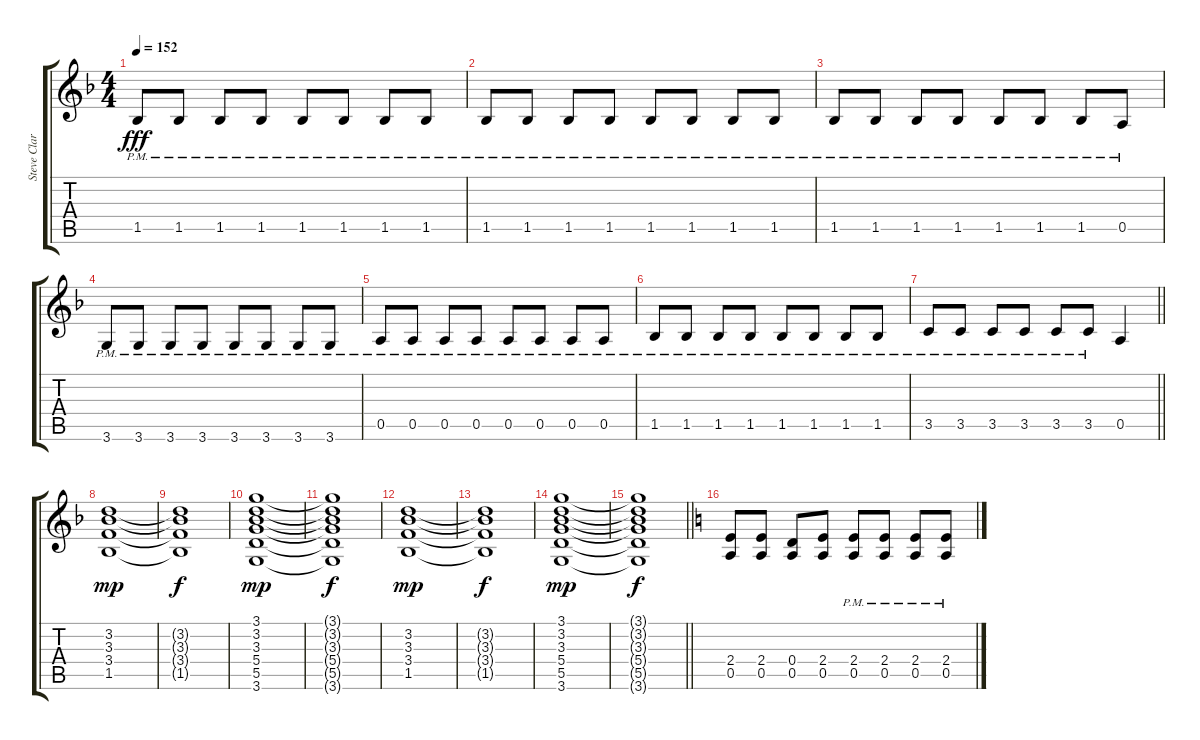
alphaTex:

\track ("Steve Clark" "Steve Clar") {instrument distortionguitar}
\staff {score tabs}
\tuning (E4 B3 G3 D3 A2 E2) {hide}
\ts (4 4)
\tempo 152
\clef g2
\ks dminor
1.5{pm}.8{dy fff} 1.5{pm}.8 1.5{pm}.8 1.5{pm}.8 1.5{pm}.8 1.5{pm}.8 1.5{pm}.8 1.5{pm}.8 |
1.5{pm}.8 1.5{pm}.8 1.5{pm}.8 1.5{pm}.8 1.5{pm}.8 1.5{pm}.8 1.5{pm}.8 1.5{pm}.8 |
1.5{pm}.8 1.5{pm}.8 1.5{pm}.8 1.5{pm}.8 1.5{pm}.8 1.5{pm}.8 1.5{pm}.8 0.5{pm}.8 |
3.6{pm}.8 3.6{pm}.8 3.6{pm}.8 3.6{pm}.8 3.6{pm}.8 3.6{pm}.8 3.6{pm}.8 3.6{pm}.8 |
0.5{pm}.8 0.5{pm}.8 0.5{pm}.8 0.5{pm}.8 0.5{pm}.8 0.5{pm}.8 0.5{pm}.8 0.5{pm}.8 |
1.5{pm}.8 1.5{pm}.8 1.5{pm}.8 1.5{pm}.8 1.5{pm}.8 1.5{pm}.8 1.5{pm}.8 1.5{pm}.8 |
\barLineRight lightlight
3.5{pm}.8 3.5{pm}.8 3.5{pm}.8 3.5{pm}.8 3.5{pm}.8 3.5{pm}.8 0.5.4 |
\ks f
(3.2 3.3 3.4 1.5).1{dy mp} |
(3.2{t} 3.3{t} 3.4{t} 1.5{t}).1{dy f} |
(3.1 3.2 3.3 5.4 5.5 3.6).1{dy mp} |
(3.1{t} 3.2{t} 3.3{t} 5.4{t} 5.5{t} 3.6{t}).1{dy f} |
(3.2 3.3 3.4 1.5).1{dy mp} |
(3.2{t} 3.3{t} 3.4{t} 1.5{t}).1{dy f} |
(3.1 3.2 3.3 5.4 5.5 3.6).1{dy mp} |
\barLineRight lightlight
\ks dminor
(3.1{t} 3.2{t} 3.3{t} 5.4{t} 5.5{t} 3.6{t}).1{dy f} |
\ks aminor
(2.4 0.5).8 (2.4 0.5).8 (0.4 0.5).8 (2.4 0.5).8 (2.4{pm} 0.5{pm}).8 (2.4{pm} 0.5{pm}).8 (2.4{pm} 0.5{pm}).8 (2.4{pm} 0.5{pm}).8
